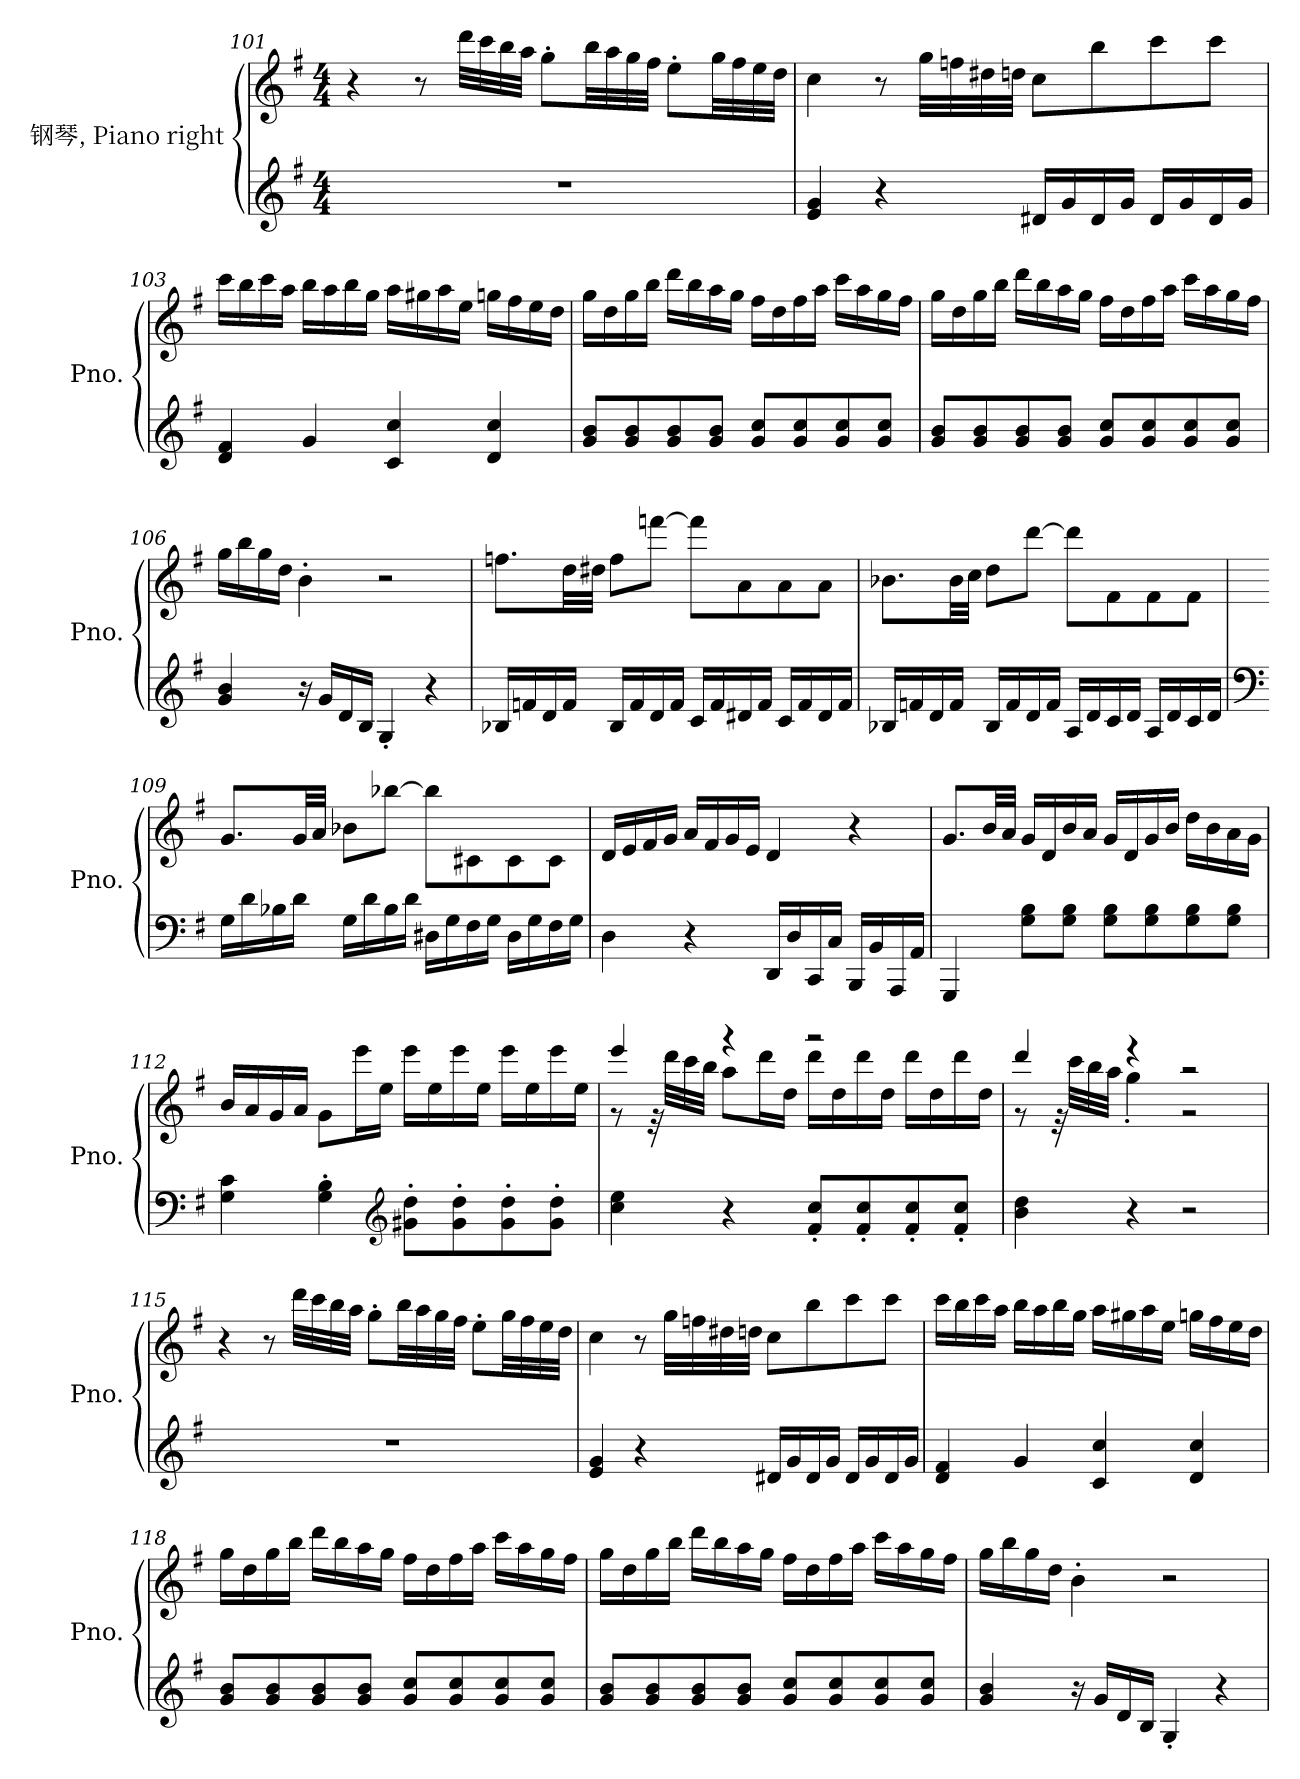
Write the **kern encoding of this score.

**kern	**kern
*part1	*part1
*staff2	*staff1
*I"钢琴, Piano right	*
*I'Pno.	*
!!LO:LB:g=z
*clefG2	*clefG2
*k[f#]	*k[f#]
*M4/4	*M4/4
=101	=101
1r	4r
.	8r
*	*MM167
.	32ddd\LLL
.	32ccc\
.	32bb\
.	32aa\JJJ
.	8gg'\L
.	32bb\LL
.	32aa\
.	32gg\
.	32ff#\JJJ
.	8ee'\L
.	32gg\LL
.	32ff#\
.	32ee\
.	32dd\JJJ
=102	=102
4e/ 4g/	4cc\
*	*MM164
4r	8r
.	32gg\LLL
.	32ffn\
.	32dd#X\
.	32ddn\JJJ
16d#X/LL	8cc\L
16g/	.
16d#/	8bb\
16g/JJ	.
16d#/LL	8ccc\
16g/	.
*	*MM155
16d#/	8ccc\J
16g/JJ	.
!!LO:LB:g=z
=103	=103
*	*MM162
4d/ 4f#/	16ccc\LL
.	16bb\
.	16ccc\
*	*MM159
.	16aa\JJ
*	*MM162
4g/	16bb\LL
.	16aa\
.	16bb\
*	*MM159
.	16gg\JJ
*	*MM162
4c/ 4cc/	16aa\LL
.	16gg#X\
.	16aa\
*	*MM158
.	16ee\JJ
*	*MM162
4d/ 4cc/	16ggn\LL
.	16ff#\
.	16ee\
*	*MM159
.	16dd\JJ
=104	=104
*	*MM161
8g/ 8b/L	16gg\LL
.	16dd\
8g/ 8b/	16gg\
.	16bb\JJ
8g/ 8b/	16ddd\LL
.	16bb\
8g/ 8b/J	16aa\
*	*MM156
.	16gg\JJ
*	*MM161
8g/ 8cc/L	16ff#\LL
.	16dd\
8g/ 8cc/	16ff#\
.	16aa\JJ
8g/ 8cc/	16ccc\LL
.	16aa\
8g/ 8cc/J	16gg\
*	*MM158
.	16ff#\JJ
!!LO:LB:g=z
=105	=105
*	*MM161
8g/ 8b/L	16gg\LL
.	16dd\
8g/ 8b/	16gg\
.	16bb\JJ
8g/ 8b/	16ddd\LL
.	16bb\
8g/ 8b/J	16aa\
*	*MM156
.	16gg\JJ
*	*MM161
8g/ 8cc/L	16ff#\LL
.	16dd\
8g/ 8cc/	16ff#\
.	16aa\JJ
8g/ 8cc/	16ccc\LL
.	16aa\
8g/ 8cc/J	16gg\
*	*MM158
.	16ff#\JJ
=106	=106
4g/ 4b/	16gg\LL
.	16bb\
.	16gg\
.	16dd\JJ
16r	4b'\
16g/LL	.
16d/	.
16B/JJ	.
4G'/	2r
4r	.
!!LO:PB:g=z
=107	=107
*	*MM164
16B-X/LL	8.ffn\L
16fn/	.
16d/	.
16f/JJ	32dd\LL
.	32dd#X\JJJ
16B-/LL	8ff\L
16f/	.
*	*MM146
16d/	[8fffn\J
16f/JJ	.
*	*MM150
16c/LL	8fff\L]
16f/	.
*	*MM158
16d#X/	8a\
16f/JJ	.
16c/LL	8a\
16f/	.
16d#/	8a\J
16f/JJ	.
=108	=108
*	*MM164
16B-X/LL	8.b-X\L
16fn/	.
16d/	.
16f/JJ	32b-\LL
.	32cc\JJJ
16B-/LL	8dd\L
16f/	.
*	*MM141
16d/	[8ddd\J
16f/JJ	.
*	*MM150
16A/LL	8ddd\L]
16d/	.
*	*MM156
16c/	8f#\
16d/JJ	.
16A/LL	8f#\
16d/	.
16c/	8f#\J
16d/JJ	.
!!LO:LB:g=z
=109	=109
*clefF4	*
*	*MM166
16G\LL	8.g/L
16d\	.
16B-X\	.
16d\JJ	32g/LL
.	32a/JJJ
16G\LL	8b-X\L
16d\	.
*	*MM146
16B-\	[8bb-X\J
16d\JJ	.
*	*MM150
16D#X\LL	8bb-\L]
16G\	.
16F#\	8c#X\
16G\JJ	.
16D#\LL	8c#\
16G\	.
16F#\	8c#\J
16G\JJ	.
=110	=110
*	*MM166
4D\	16d/LL
.	16e/
.	16f#/
.	16g/JJ
*	*MM146
4r	16a/LL
.	16f#/
*	*MM142
.	16g/
.	16e/JJ
16DD/LL	4d/
16D/	.
16CC/	.
16C/JJ	.
16BBB/LL	4r
16BB/	.
16AAA/	.
16AA/JJ	.
!!LO:LB:g=z
=111	=111
*	*MM160
4GGG/	8.g/L
.	32b/LL
.	32a/JJJ
8G\ 8B\L	16g/LL
.	16d/
8G\ 8B\J	16b/
.	16a/JJ
8G\ 8B\L	16g/LL
.	16d/
*	*MM163
8G\ 8B\	16g/
.	16b/JJ
8G\ 8B\	16dd\LL
.	16b\
8G\ 8B\J	16a\
*	*MM157
.	16g\JJ
=112	=112
*	*MM163
4G\ 4c\	16b/LL
.	16a/
.	16g/
.	16a/JJ
*	*MM156
4G\' 4B\'	8g\L
*	*MM164
.	16eee\L
.	16ee\JJ
*clefG2	*
8g#X\' 8dd\'L	16eee\LL
.	16ee\
8g#\' 8dd\'	16eee\
.	16ee\JJ
8g#\' 8dd\'	16eee\LL
.	16ee\
8g#\' 8dd\'J	16eee\
*	*MM160
.	16ee\JJ
!!LO:LB:g=z
=113	=113
*	*MM164
*	*^
4cc\ 4ee\	4eee/	8r
.	.	32r
.	.	32ddd\LLL
.	.	32ccc\
.	.	32bb\JJJ
*	*MM158	*
4r	4r	8aa\L
*	*MM164	*
.	.	16ddd\L
.	.	16dd\JJ
8f#/' 8cc/'L	2r	16ddd\LL
.	.	16dd\
8f#/' 8cc/'	.	16ddd\
.	.	16dd\JJ
8f#/' 8cc/'	.	16ddd\LL
.	.	16dd\
8f#/' 8cc/'J	.	16ddd\
*	*MM160	*
.	.	16dd\JJ
=114	=114	=114
*	*MM164	*
4b\ 4dd\	4ddd/	8r
.	.	32r
.	.	32ccc\LLL
.	.	32bb\
.	.	32aa\JJJ
4r	4r	4gg'\
*	*MM218	*
2r	2r	2r
*	*v	*v
=115	=115
1r	4r
.	8r
*	*MM167
.	32ddd\LLL
.	32ccc\
.	32bb\
.	32aa\JJJ
.	8gg'\L
.	32bb\LL
.	32aa\
.	32gg\
.	32ff#\JJJ
.	8ee'\L
.	32gg\LL
.	32ff#\
.	32ee\
.	32dd\JJJ
!!LO:LB:g=z
=116	=116
4e/ 4g/	4cc\
*	*MM164
4r	8r
.	32gg\LLL
.	32ffn\
.	32dd#X\
.	32ddn\JJJ
16d#X/LL	8cc\L
16g/	.
16d#/	8bb\
16g/JJ	.
16d#/LL	8ccc\
16g/	.
*	*MM155
16d#/	8ccc\J
16g/JJ	.
=117	=117
*	*MM162
4d/ 4f#/	16ccc\LL
.	16bb\
.	16ccc\
*	*MM159
.	16aa\JJ
*	*MM162
4g/	16bb\LL
.	16aa\
.	16bb\
*	*MM159
.	16gg\JJ
*	*MM162
4c/ 4cc/	16aa\LL
.	16gg#X\
.	16aa\
*	*MM158
.	16ee\JJ
*	*MM162
4d/ 4cc/	16ggn\LL
.	16ff#\
.	16ee\
*	*MM159
.	16dd\JJ
!!LO:LB:g=z
=118	=118
*	*MM161
8g/ 8b/L	16gg\LL
.	16dd\
8g/ 8b/	16gg\
.	16bb\JJ
8g/ 8b/	16ddd\LL
.	16bb\
8g/ 8b/J	16aa\
*	*MM156
.	16gg\JJ
*	*MM161
8g/ 8cc/L	16ff#\LL
.	16dd\
8g/ 8cc/	16ff#\
.	16aa\JJ
8g/ 8cc/	16ccc\LL
.	16aa\
8g/ 8cc/J	16gg\
*	*MM158
.	16ff#\JJ
=119	=119
*	*MM161
8g/ 8b/L	16gg\LL
.	16dd\
8g/ 8b/	16gg\
.	16bb\JJ
8g/ 8b/	16ddd\LL
.	16bb\
8g/ 8b/J	16aa\
*	*MM156
.	16gg\JJ
*	*MM161
8g/ 8cc/L	16ff#\LL
.	16dd\
8g/ 8cc/	16ff#\
.	16aa\JJ
8g/ 8cc/	16ccc\LL
.	16aa\
8g/ 8cc/J	16gg\
*	*MM158
.	16ff#\JJ
=120	=120
4g/ 4b/	16gg\LL
.	16bb\
.	16gg\
.	16dd\JJ
16r	4b'\
16g/LL	.
16d/	.
16B/JJ	.
4G'/	2r
4r	.
=	=
*-	*-
